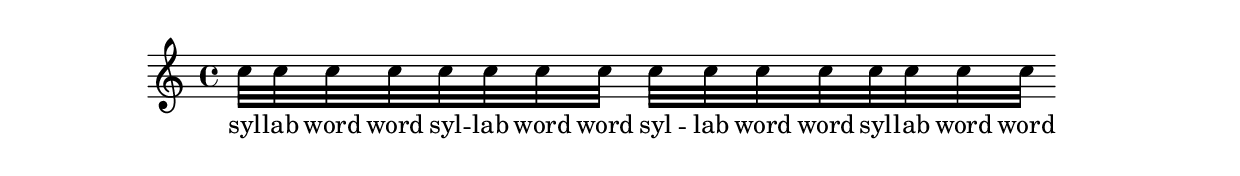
%% DO NOT EDIT this file manually; it is automatically
%% generated from LSR http://lsr.dsi.unimi.it
%% Make any changes in LSR itself, or in Documentation/snippets/new/ ,
%% and then run scripts/auxiliar/makelsr.py
%%
%% This file is in the public domain.
\version "2.16.0"

\header {
  lsrtags = "vocal-music"

  texidoc = "
If LilyPond does not think there is space for a hyphen, it will be
omitted.  The behaviour can be overridden with the
@code{minimum-distance} property of @code{LyricHyphen}.

"
  doctitle = "Forcing hyphens to be shown"
} % begin verbatim


\relative c'' {
  c32 c c c
  c32 c c c
  c32 c c c
  c32 c c c
}
\addlyrics {
  syl -- lab word word
  \override LyricHyphen #'minimum-distance = #1.0
  syl -- lab word word
  \override LyricHyphen #'minimum-distance = #2.0
  syl -- lab word word
  \revert LyricHyphen #'minimum-distance
  syl -- lab word word
}
